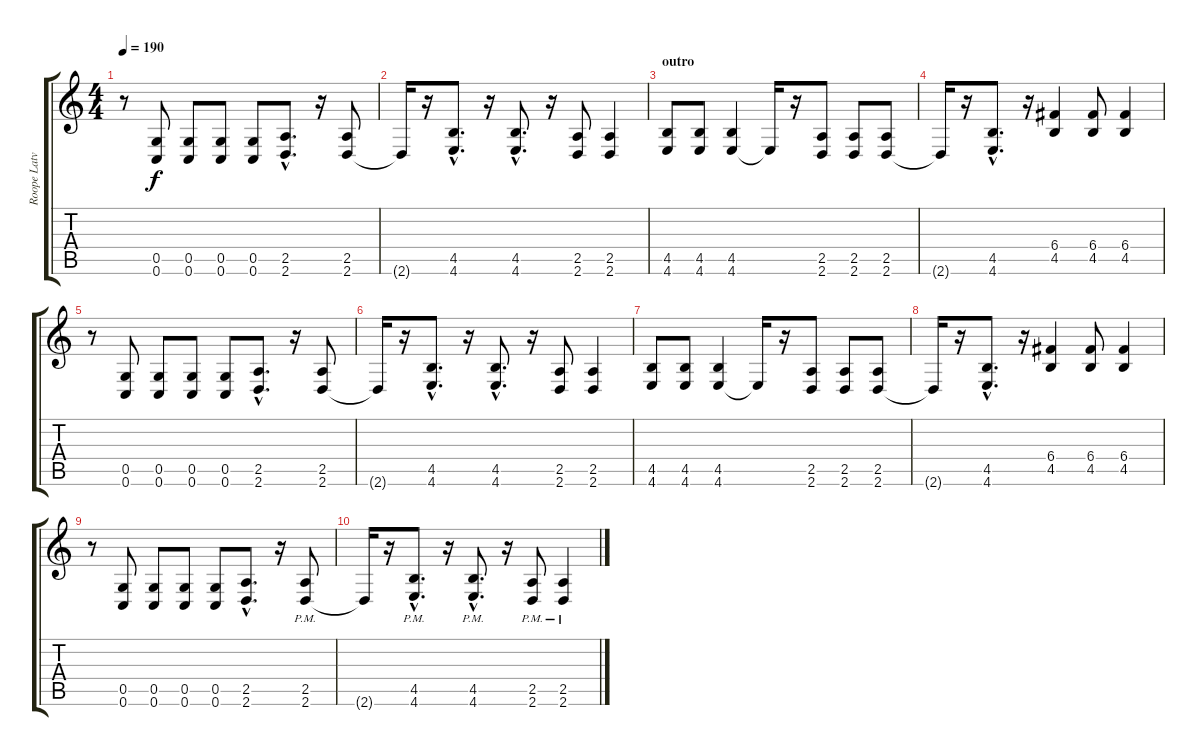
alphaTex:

\track ("Roope Latvala" "Roope Latv") {instrument distortionguitar}
\staff {score tabs}
\tuning (D4 A3 F3 C3 G2 C2) {hide}
\ts (4 4)
\tempo 190
\clef g2
\ks c
r.8{dy f} (0.5 0.6).8 (0.5 0.6).8 (0.5 0.6).8 (0.5 0.6).8 (2.5{hac} 2.6{hac}).8{d} r.16 (2.5 2.6).8 |
2.6{t}.16 r.16 (4.5{hac} 4.6{hac}).8{d} r.16 (4.5{hac} 4.6{hac}).8{d} r.16 (2.5 2.6).8 (2.5 2.6).4 |
\section ("" "outro")
(4.5 4.6).8 (4.5 4.6).8 (4.5 4.6).4 4.6{t}.16 r.16 (2.5 2.6).8 (2.5 2.6).8 (2.5 2.6).8 |
2.6{t}.16 r.16 (4.5{hac} 4.6{hac}).8{d} r.16 (6.4 4.5).4 (6.4 4.5).8 (6.4 4.5).4 |
r.8 (0.5 0.6).8 (0.5 0.6).8 (0.5 0.6).8 (0.5 0.6).8 (2.5{hac} 2.6{hac}).8{d} r.16 (2.5 2.6).8 |
2.6{t}.16 r.16 (4.5{hac} 4.6{hac}).8{d} r.16 (4.5{hac} 4.6{hac}).8{d} r.16 (2.5 2.6).8 (2.5 2.6).4 |
(4.5 4.6).8 (4.5 4.6).8 (4.5 4.6).4 4.6{t}.16 r.16 (2.5 2.6).8 (2.5 2.6).8 (2.5 2.6).8 |
2.6{t}.16 r.16 (4.5{hac} 4.6{hac}).8{d} r.16 (6.4 4.5).4 (6.4 4.5).8 (6.4 4.5).4 |
r.8 (0.5 0.6).8 (0.5 0.6).8 (0.5 0.6).8 (0.5 0.6).8 (2.5{hac} 2.6{hac}).8{d} r.16 (2.5{pm} 2.6).8 |
2.6{t}.16 r.16 (4.5{hac pm} 4.6{hac}).8{d} r.16 (4.5{hac pm} 4.6{hac}).8{d} r.16 (2.5{pm} 2.6).8 (2.5{pm} 2.6).4
